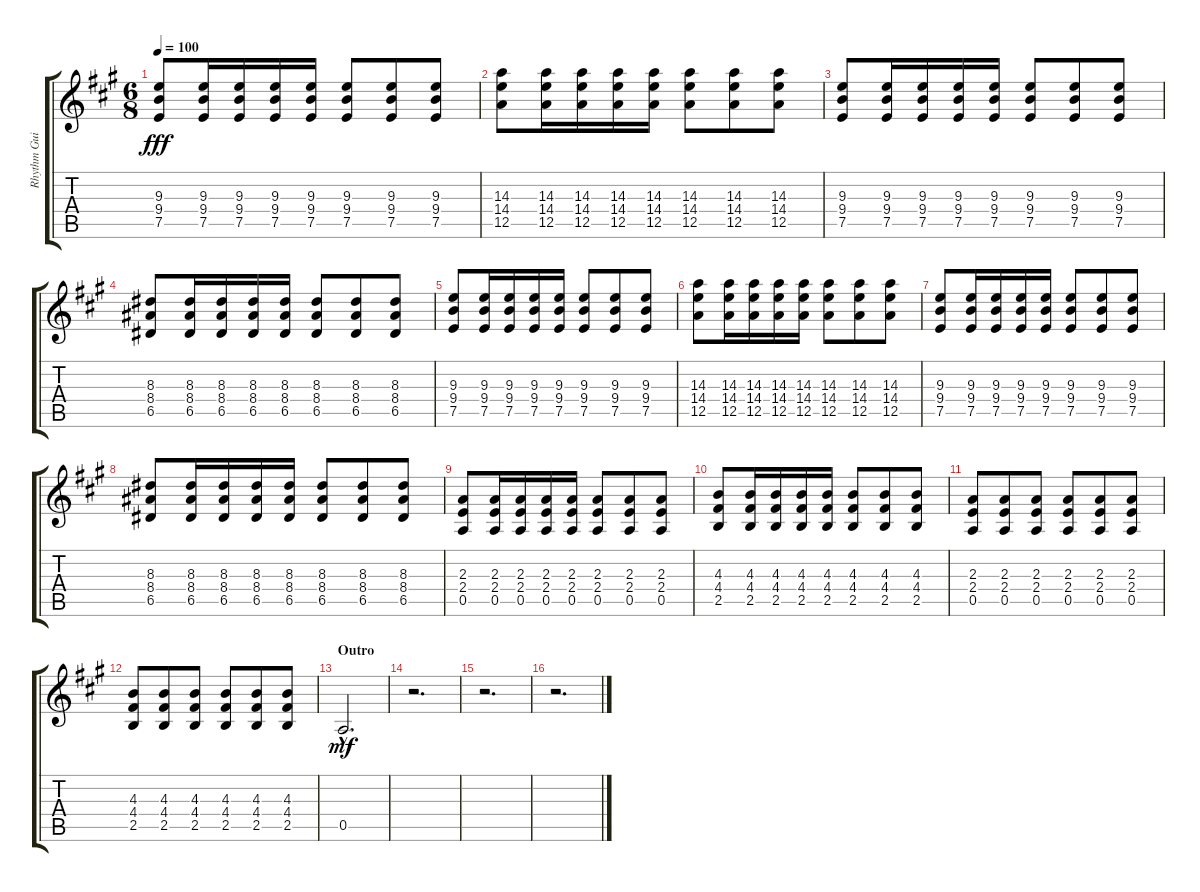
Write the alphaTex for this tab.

\track ("Rhythm Guitar" "Rhythm Gui") {instrument acousticguitarsteel}
\staff {score tabs}
\tuning (E4 B3 G3 D3 A2 E2) {hide}
\ts (6 8)
\tempo 100
\clef g2
\ks a
(9.3 9.4 7.5).8{dy fff} (9.3 9.4 7.5).16 (9.3 9.4 7.5).16 (9.3 9.4 7.5).16 (9.3 9.4 7.5).16 (9.3 9.4 7.5).8 (9.3 9.4 7.5).8 (9.3 9.4 7.5).8 |
(14.3 14.4 12.5).8 (14.3 14.4 12.5).16 (14.3 14.4 12.5).16 (14.3 14.4 12.5).16 (14.3 14.4 12.5).16 (14.3 14.4 12.5).8 (14.3 14.4 12.5).8 (14.3 14.4 12.5).8 |
(9.3 9.4 7.5).8 (9.3 9.4 7.5).16 (9.3 9.4 7.5).16 (9.3 9.4 7.5).16 (9.3 9.4 7.5).16 (9.3 9.4 7.5).8 (9.3 9.4 7.5).8 (9.3 9.4 7.5).8 |
(8.3 8.4 6.5).8 (8.3 8.4 6.5).16 (8.3 8.4 6.5).16 (8.3 8.4 6.5).16 (8.3 8.4 6.5).16 (8.3 8.4 6.5).8 (8.3 8.4 6.5).8 (8.3 8.4 6.5).8 |
(9.3 9.4 7.5).8 (9.3 9.4 7.5).16 (9.3 9.4 7.5).16 (9.3 9.4 7.5).16 (9.3 9.4 7.5).16 (9.3 9.4 7.5).8 (9.3 9.4 7.5).8 (9.3 9.4 7.5).8 |
(14.3 14.4 12.5).8 (14.3 14.4 12.5).16 (14.3 14.4 12.5).16 (14.3 14.4 12.5).16 (14.3 14.4 12.5).16 (14.3 14.4 12.5).8 (14.3 14.4 12.5).8 (14.3 14.4 12.5).8 |
(9.3 9.4 7.5).8 (9.3 9.4 7.5).16 (9.3 9.4 7.5).16 (9.3 9.4 7.5).16 (9.3 9.4 7.5).16 (9.3 9.4 7.5).8 (9.3 9.4 7.5).8 (9.3 9.4 7.5).8 |
(8.3 8.4 6.5).8 (8.3 8.4 6.5).16 (8.3 8.4 6.5).16 (8.3 8.4 6.5).16 (8.3 8.4 6.5).16 (8.3 8.4 6.5).8 (8.3 8.4 6.5).8 (8.3 8.4 6.5).8 |
(2.3 2.4 0.5).8 (2.3 2.4 0.5).16 (2.3 2.4 0.5).16 (2.3 2.4 0.5).16 (2.3 2.4 0.5).16 (2.3 2.4 0.5).8 (2.3 2.4 0.5).8 (2.3 2.4 0.5).8 |
(4.3 4.4 2.5).8 (4.3 4.4 2.5).16 (4.3 4.4 2.5).16 (4.3 4.4 2.5).16 (4.3 4.4 2.5).16 (4.3 4.4 2.5).8 (4.3 4.4 2.5).8 (4.3 4.4 2.5).8 |
(2.3 2.4 0.5).8 (2.3 2.4 0.5).8 (2.3 2.4 0.5).8 (2.3 2.4 0.5).8 (2.3 2.4 0.5).8 (2.3 2.4 0.5).8 |
(4.3 4.4 2.5).8 (4.3 4.4 2.5).8 (4.3 4.4 2.5).8 (4.3 4.4 2.5).8 (4.3 4.4 2.5).8 (4.3 4.4 2.5).8 |
\section ("" "Outro")
0.5{hac}.2{d dy mf} |
r.2{d} |
r.2{d} |
r.2{d}
